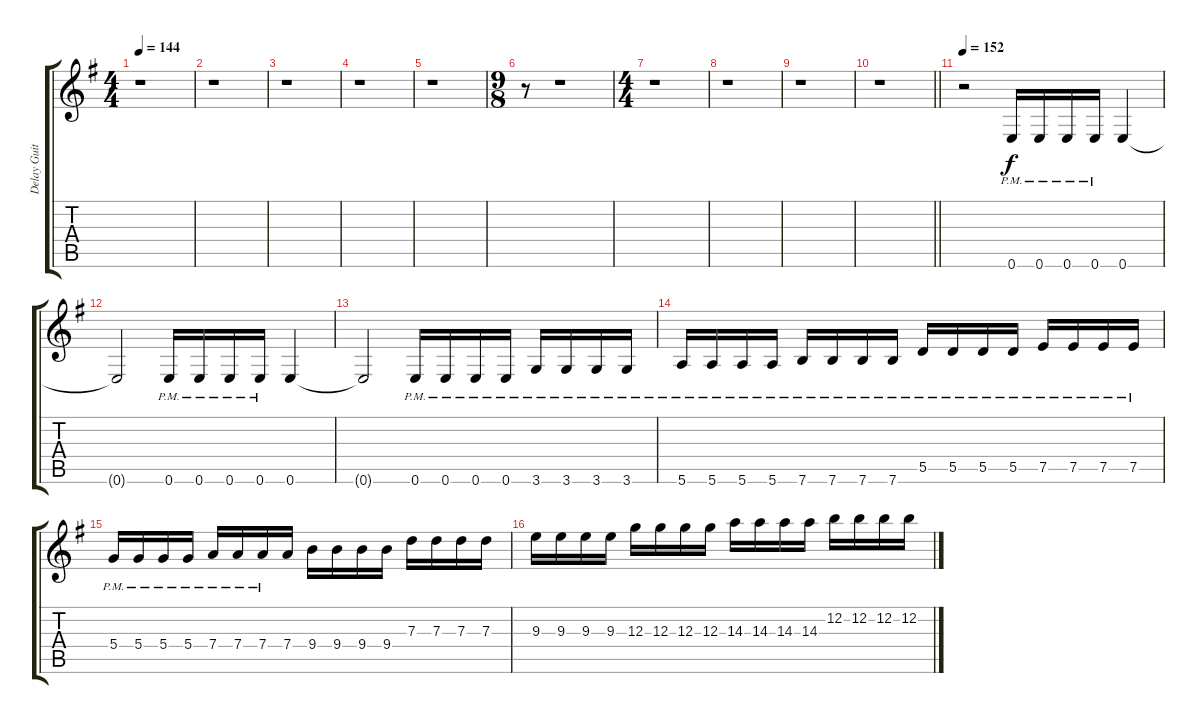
\track ("Delay Guitar" "Delay Guit") {instrument overdrivenguitar}
\staff {score tabs}
\tuning (E4 B3 G3 D3 A2 E2) {hide}
\ts (4 4)
\tempo 144
\clef g2
\ks g
r.1{dy f} |
r.1 |
r.1 |
r.1 |
r.1 |
\ts (9 8)
r.8 r.1 |
\ts (4 4)
r.1 |
r.1 |
r.1 |
\barLineRight lightlight
r.1 |
\tempo 152
r.2 0.6{pm}.16 0.6{pm}.16 0.6{pm}.16 0.6{pm}.16 0.6.4 |
0.6{t}.2 0.6{pm}.16 0.6{pm}.16 0.6{pm}.16 0.6{pm}.16 0.6.4 |
0.6{t}.2 0.6{pm}.16 0.6{pm}.16 0.6{pm}.16 0.6{pm}.16 3.6{pm}.16 3.6{pm}.16 3.6{pm}.16 3.6{pm}.16 |
5.6{pm}.16 5.6{pm}.16 5.6{pm}.16 5.6{pm}.16 7.6{pm}.16 7.6{pm}.16 7.6{pm}.16 7.6{pm}.16 5.5{pm}.16 5.5{pm}.16 5.5{pm}.16 5.5{pm}.16 7.5{pm}.16 7.5{pm}.16 7.5{pm}.16 7.5{pm}.16 |
5.4{pm}.16 5.4{pm}.16 5.4{pm}.16 5.4{pm}.16 7.4{pm}.16 7.4{pm}.16 7.4{pm}.16 7.4.16 9.4.16 9.4.16 9.4.16 9.4.16 7.3.16 7.3.16 7.3.16 7.3.16 |
9.3.16 9.3.16 9.3.16 9.3.16 12.3.16 12.3.16 12.3.16 12.3.16 14.3.16 14.3.16 14.3.16 14.3.16 12.2.16 12.2.16 12.2.16 12.2.16
